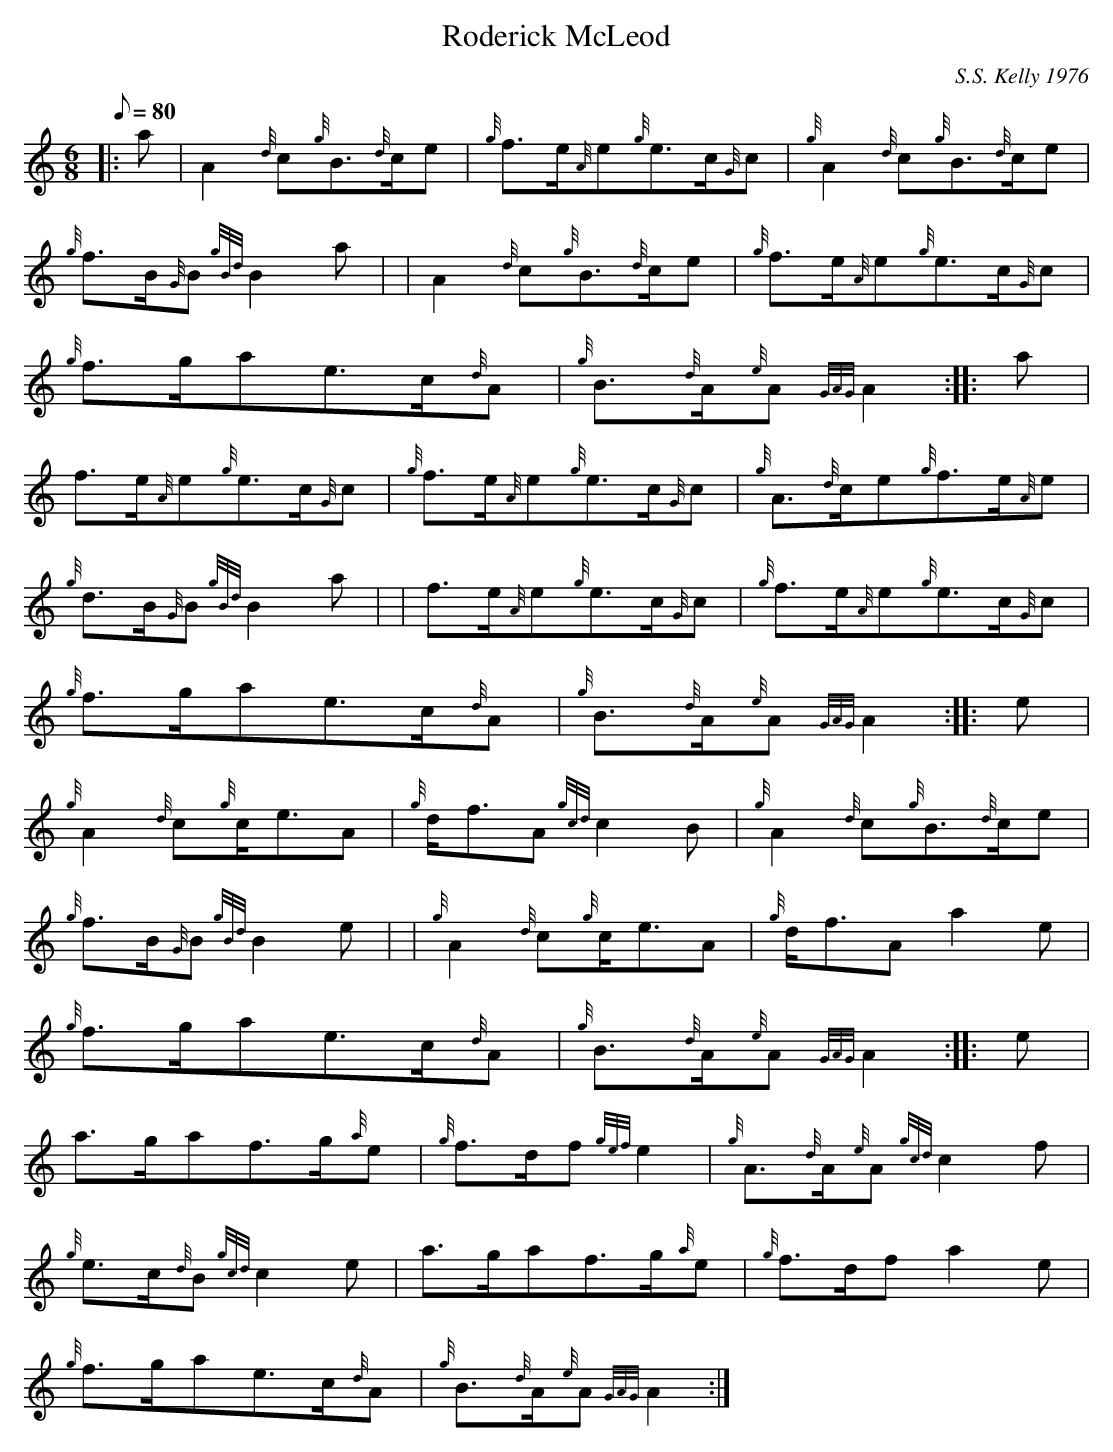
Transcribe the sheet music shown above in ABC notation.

X:1
T:Roderick McLeod
M:6/8
L:1/8
Q:80
C:S.S. Kelly 1976
K:HP
|: a|
A2{d}c{g}B3/2{d}c/2e|
{g}f3/2e/2{A}e{g}e3/2c/2{G}c|
{g}A2{d}c{g}B3/2{d}c/2e|  !
{g}f3/2B/2{G}B{gBd}B2a| |
A2{d}c{g}B3/2{d}c/2e|
{g}f3/2e/2{A}e{g}e3/2c/2{G}c|  !
{g}f3/2g/2ae3/2c/2{d}A|
{g}B3/2{d}A/2{e}A{GAG}A2:| |:
a|  !
f3/2e/2{A}e{g}e3/2c/2{G}c|
{g}f3/2e/2{A}e{g}e3/2c/2{G}c|
{g}A3/2{d}c/2e{g}f3/2e/2{A}e|  !
{g}d3/2B/2{G}B{gBd}B2a| |
f3/2e/2{A}e{g}e3/2c/2{G}c|
{g}f3/2e/2{A}e{g}e3/2c/2{G}c|  !
{g}f3/2g/2ae3/2c/2{d}A|
{g}B3/2{d}A/2{e}A{GAG}A2:| |:
e|  !
{g}A2{d}c{g}c/2e3/2A|
{g}d/2f3/2A{gcd}c2B|
{g}A2{d}c{g}B3/2{d}c/2e|  !
{g}f3/2B/2{G}B{gBd}B2e| |
{g}A2{d}c{g}c/2e3/2A|
{g}d/2f3/2Aa2e|  !
{g}f3/2g/2ae3/2c/2{d}A|
{g}B3/2{d}A/2{e}A{GAG}A2:| |:
e|  !
a3/2g/2af3/2g/2{a}e|
{g}f3/2d/2f{gef}e2|
{g}A3/2{d}A/2{e}A{gcd}c2f|  !
{g}e3/2c/2{d}B{gcd}c2e|
a3/2g/2af3/2g/2{a}e|
{g}f3/2d/2fa2e|  !
{g}f3/2g/2ae3/2c/2{d}A|
{g}B3/2{d}A/2{e}A{GAG}A2:|

